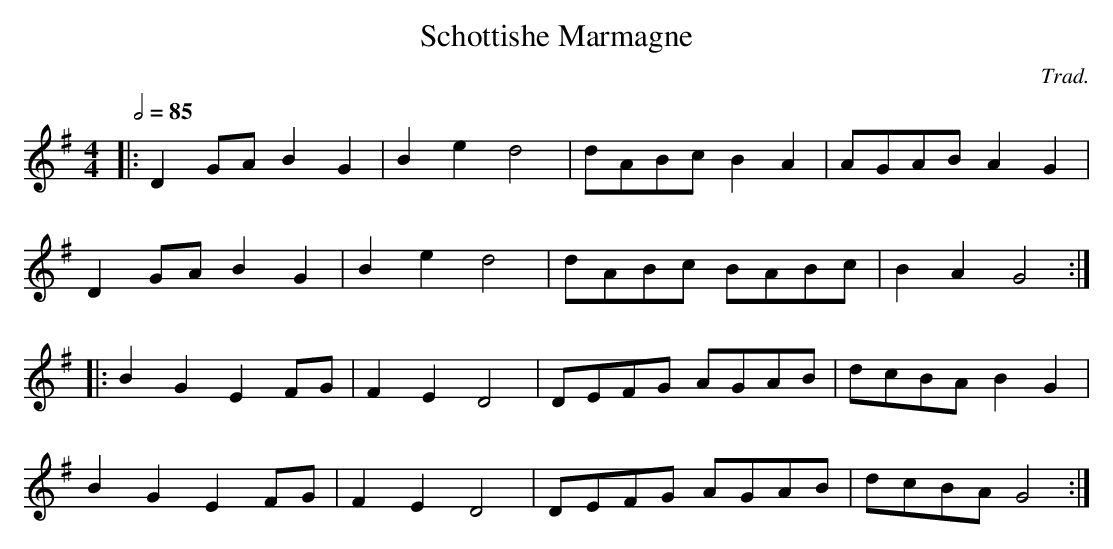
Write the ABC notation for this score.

X:1
T:Schottishe Marmagne
C:Trad.
M:4/4
L:1/8
Q:2/4=85
K:G
|:D2GA B2G2|B2e2 d4|dABc B2A2|AGAB A2G2|
D2GA B2G2|B2e2 d4|dABc BABc|B2A2 G4:|
|:B2G2 E2FG|F2E2 D4|DEFG AGAB|dcBA B2G2|
B2G2 E2FG|F2E2 D4|DEFG AGAB|dcBA G4:|]
